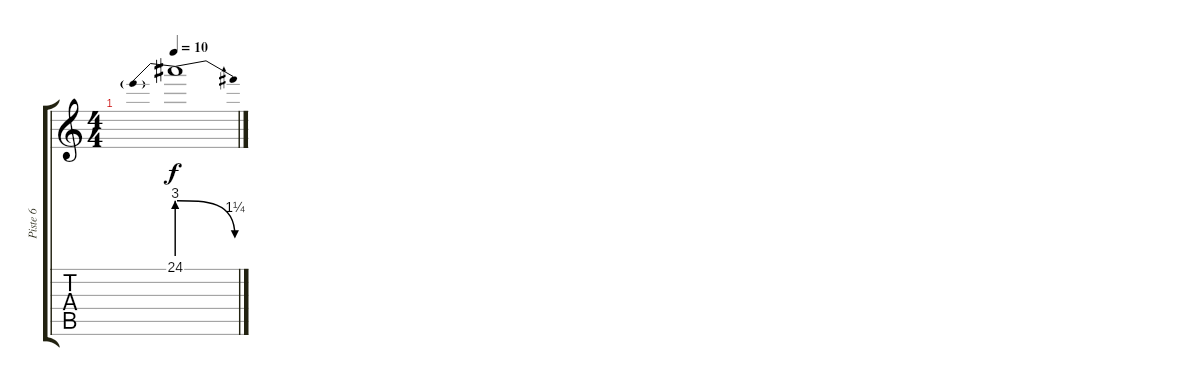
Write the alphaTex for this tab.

\track ("Piste 6" "Piste 6") {instrument stringensemble1}
\staff {score tabs}
\tuning (E4 B3 G3 D3 A2 E2) {hide}
\ts (4 4)
\tempo 10
\clef g2
\ks c
24.1{be (prebendrelease 0 12 60 5)}.1{dy f instrument stringensemble1}
